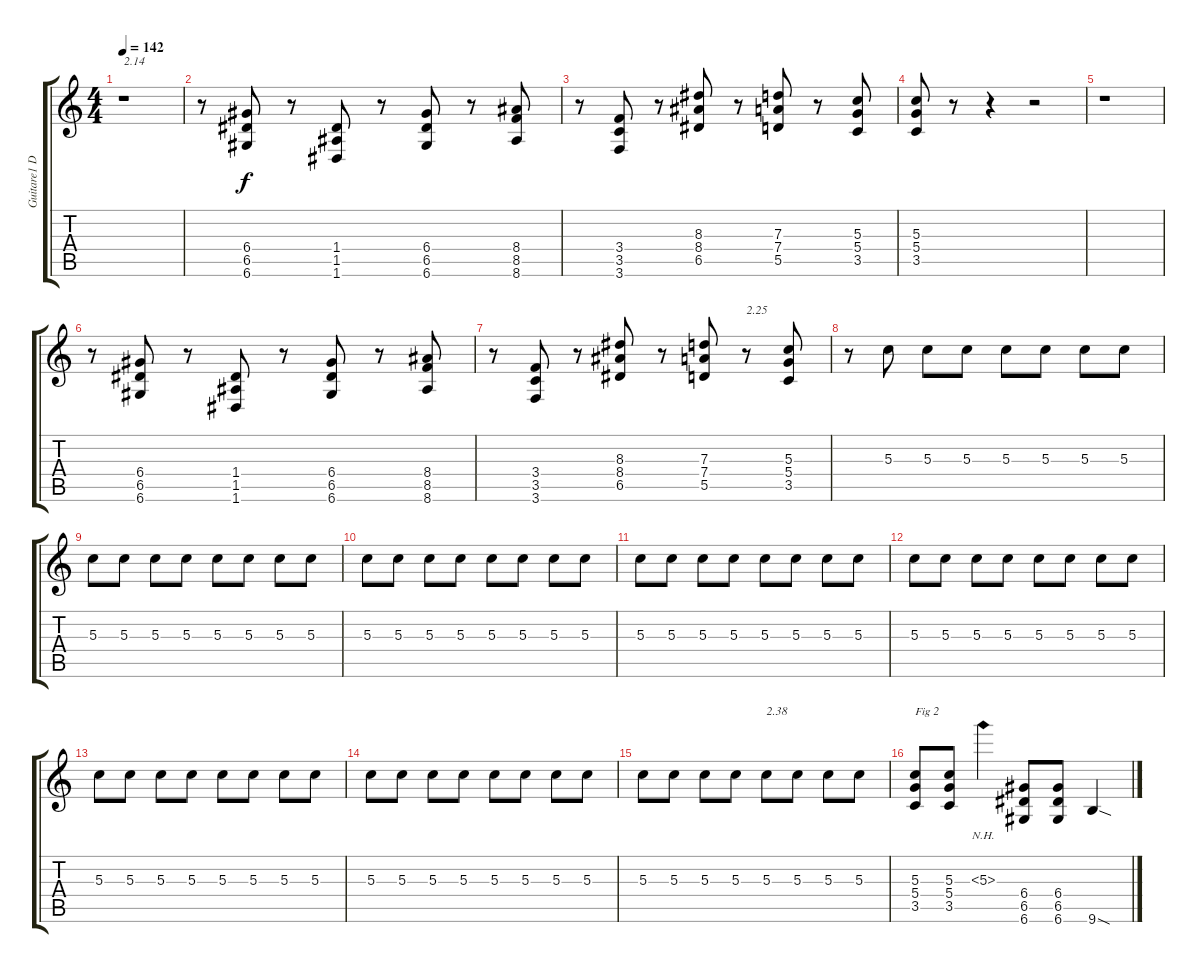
\track ("Guitare1 Dr-D" "Guitare1 D") {instrument overdrivenguitar}
\staff {score tabs}
\tuning (E4 B3 G3 D3 A2 D2) {hide}
\ts (4 4)
\tempo 142
\clef g2
\ks c
r.1{txt "2.14" dy f} |
r.8 (6.4 6.5 6.6).8 r.8 (1.4 1.5 1.6).8 r.8 (6.4 6.5 6.6).8 r.8 (8.4 8.5 8.6).8 |
r.8 (3.4 3.5 3.6).8 r.8 (8.3 8.4 6.5).8 r.8 (7.3 7.4 5.5).8 r.8 (5.3 5.4 3.5).8 |
(5.3 5.4 3.5).8 r.8 r.4 r.2 |
r.1 |
r.8 (6.4 6.5 6.6).8 r.8 (1.4 1.5 1.6).8 r.8 (6.4 6.5 6.6).8 r.8 (8.4 8.5 8.6).8 |
r.8 (3.4 3.5 3.6).8 r.8 (8.3 8.4 6.5).8 r.8 (7.3 7.4 5.5).8 r.8{txt "2.25"} (5.3 5.4 3.5).8 |
r.8 5.3.8 5.3.8 5.3.8 5.3.8 5.3.8 5.3.8 5.3.8 |
5.3.8 5.3.8 5.3.8 5.3.8 5.3.8 5.3.8 5.3.8 5.3.8 |
5.3.8 5.3.8 5.3.8 5.3.8 5.3.8 5.3.8 5.3.8 5.3.8 |
5.3.8 5.3.8 5.3.8 5.3.8 5.3.8 5.3.8 5.3.8 5.3.8 |
5.3.8 5.3.8 5.3.8 5.3.8 5.3.8 5.3.8 5.3.8 5.3.8 |
5.3.8 5.3.8 5.3.8 5.3.8 5.3.8 5.3.8 5.3.8 5.3.8 |
5.3.8 5.3.8 5.3.8 5.3.8 5.3.8 5.3.8 5.3.8 5.3.8 |
5.3.8 5.3.8 5.3.8 5.3.8 5.3.8{txt "2.38"} 5.3.8 5.3.8 5.3.8 |
(5.3 5.4 3.5).8{txt "Fig 2"} (5.3 5.4 3.5).8 5.3{nh}.4 (6.4 6.5 6.6).8 (6.4 6.5 6.6).8 9.6{sod}.4
